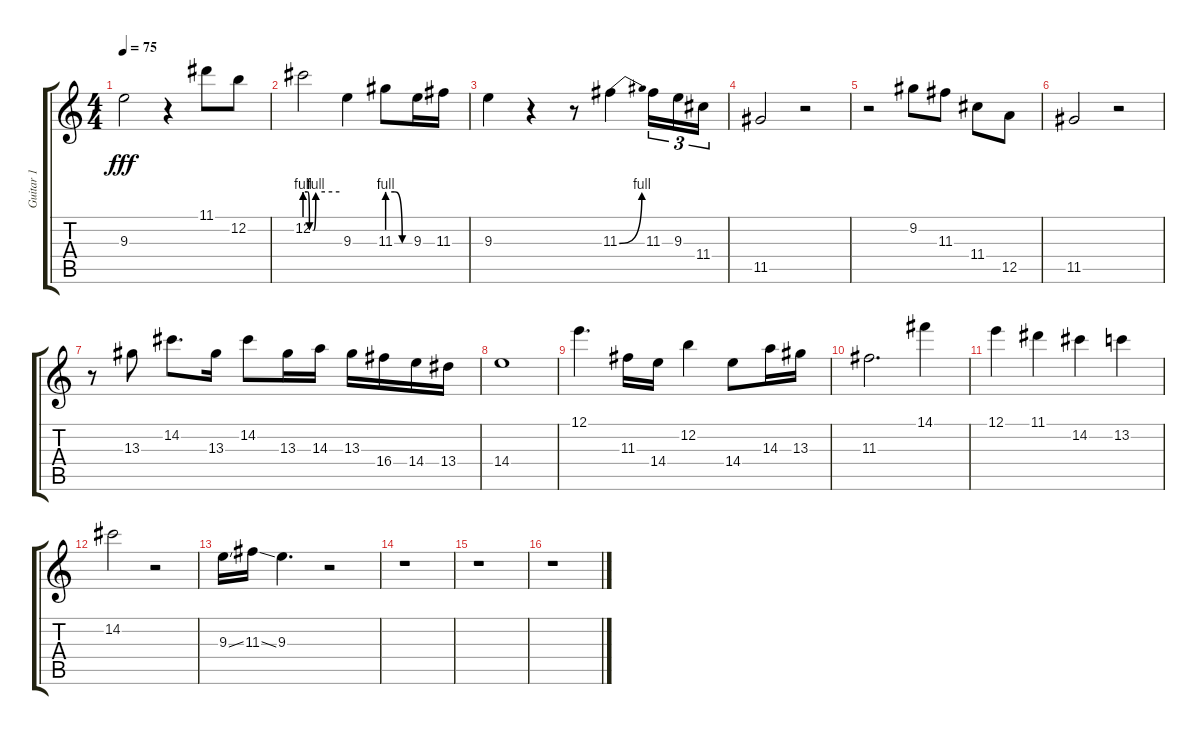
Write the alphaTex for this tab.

\track ("Guitar 1" "Guitar 1") {instrument distortionguitar}
\staff {score tabs}
\tuning (E4 B3 G3 D3 A2 E2) {hide}
\ts (4 4)
\tempo 75
\clef g2
\ks c
9.3.2{dy fff} r.4 11.1.8 12.2.8 |
12.2{be (custom 0 4 5 4 8 0 15 0 19 4 60 4)}.2 9.3.4 11.3{be (custom 0 4 20 4 40 0 60 0)}.8 9.3.16 11.3.16 |
9.3.4 r.4 r.8 11.3{be (bend 0 0 60 4)}.4 11.3.16{tu (3 2)} 9.3.16{tu (3 2)} 11.4.16{tu (3 2)} |
11.5.2 r.2 |
r.2 9.2.8 11.3.8 11.4.8 12.5.8 |
11.5.2 r.2 |
r.8 13.3.8 14.2.8{d} 13.3.16 14.2.8 13.3.16 14.3.16 13.3.16 16.4.16 14.4.16 13.4.16 |
14.4.1 |
12.1.4{d} 11.3.16 14.4.16 12.2.4 14.4.8 14.3.16 13.3.16 |
11.3.2{d} 14.1.4 |
12.1.4 11.1.4 14.2.4 13.2.4 |
14.2.2 r.2 |
9.3{ss}.16 11.3{ss}.16 9.3.4{d} r.2 |
r.1 |
r.1 |
r.1
